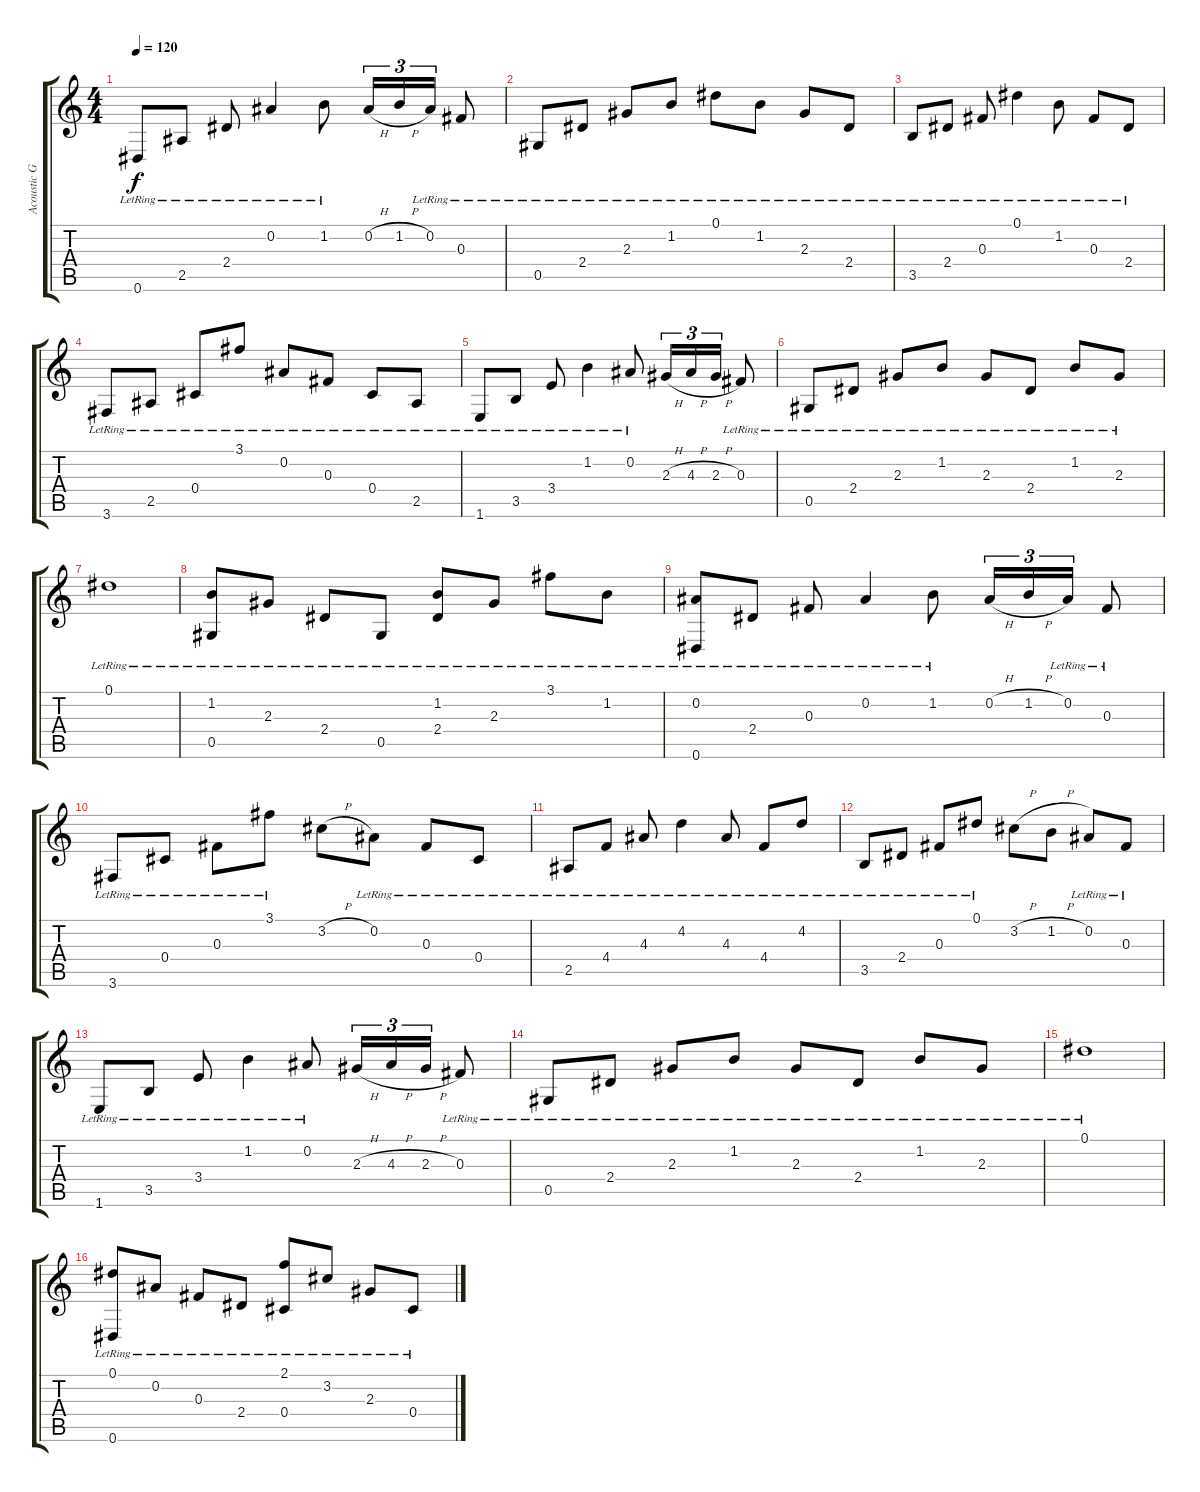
\track ("Acoustic Guitar" "Acoustic G") {instrument acousticguitarsteel}
\staff {score tabs}
\tuning (Eb4 Bb3 Gb3 Db3 Ab2 Eb2) {hide}
\ts (4 4)
\tempo 120
\clef g2
\ks c
0.6{lr}.8{dy f} 2.5{lr}.8 2.4{lr}.8 0.2{lr}.4 1.2{lr}.8 0.2{h}.16{tu (3 2)} 1.2{h}.16{tu (3 2)} 0.2{lr}.16{tu (3 2)} 0.3{lr}.8 |
0.5{lr}.8 2.4{lr}.8 2.3{lr}.8 1.2{lr}.8 0.1{lr}.8 1.2{lr}.8 2.3{lr}.8 2.4{lr}.8 |
3.5{lr}.8 2.4{lr}.8 0.3{lr}.8 0.1{lr}.4 1.2{lr}.8 0.3{lr}.8 2.4{lr}.8 |
3.6{lr}.8 2.5{lr}.8 0.4{lr}.8 3.1{lr}.8 0.2{lr}.8 0.3{lr}.8 0.4{lr}.8 2.5{lr}.8 |
1.6{lr}.8 3.5{lr}.8 3.4{lr}.8 1.2{lr}.4 0.2{lr}.8 2.3{h}.16{tu (3 2)} 4.3{h}.16{tu (3 2)} 2.3{h}.16{tu (3 2)} 0.3{lr}.8 |
0.5{lr}.8 2.4{lr}.8 2.3{lr}.8 1.2{lr}.8 2.3{lr}.8 2.4{lr}.8 1.2{lr}.8 2.3{lr}.8 |
0.1{lr}.1 |
(1.2{lr} 0.5{lr}).8 2.3{lr}.8 2.4{lr}.8 0.5{lr}.8 (1.2{lr} 2.4{lr}).8 2.3{lr}.8 3.1{lr}.8 1.2{lr}.8 |
(0.2{lr} 0.6{lr}).8 2.4{lr}.8 0.3{lr}.8 0.2{lr}.4 1.2{lr}.8 0.2{h}.16{tu (3 2)} 1.2{h}.16{tu (3 2)} 0.2{lr}.16{tu (3 2)} 0.3{lr}.8 |
3.6{lr}.8 0.4{lr}.8 0.3{lr}.8 3.1{lr}.8 3.2{h}.8 0.2{lr}.8 0.3{lr}.8 0.4{lr}.8 |
2.5{lr}.8 4.4{lr}.8 4.3{lr}.8 4.2{lr}.4 4.3{lr}.8 4.4{lr}.8 4.2{lr}.8 |
3.5{lr}.8 2.4{lr}.8 0.3{lr}.8 0.1{lr}.8 3.2{h}.8 1.2{h}.8 0.2{lr}.8 0.3{lr}.8 |
1.6{lr}.8 3.5{lr}.8 3.4{lr}.8 1.2{lr}.4 0.2{lr}.8 2.3{h}.16{tu (3 2)} 4.3{h}.16{tu (3 2)} 2.3{h}.16{tu (3 2)} 0.3{lr}.8 |
0.5{lr}.8 2.4{lr}.8 2.3{lr}.8 1.2{lr}.8 2.3{lr}.8 2.4{lr}.8 1.2{lr}.8 2.3{lr}.8 |
0.1{lr}.1 |
(0.1{lr} 0.6{lr}).8 0.2{lr}.8 0.3{lr}.8 2.4{lr}.8 (2.1{lr} 0.4{lr}).8 3.2{lr}.8 2.3{lr}.8 0.4{lr}.8
